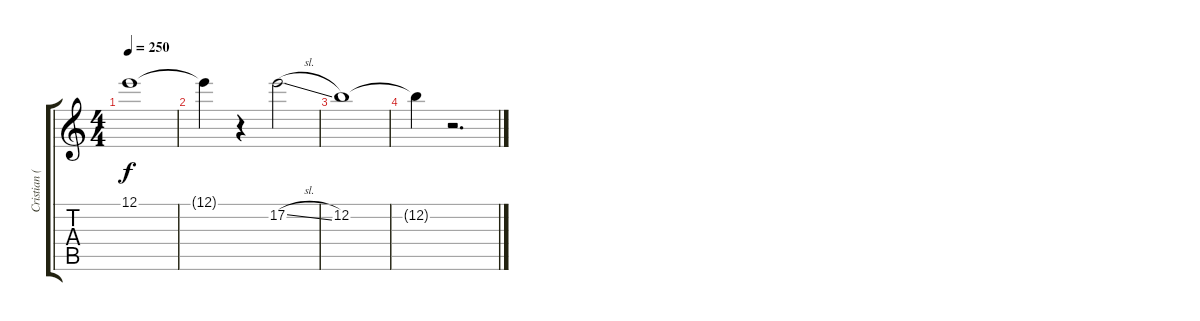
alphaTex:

\track ("Cristian (guitarra)" "Cristian (") {instrument overdrivenguitar}
\staff {score tabs}
\tuning (E4 B3 G3 D3 A2 E2) {hide}
\ts (4 4)
\tempo 250
\clef g2
\ks c
12.1.1{dy f} |
12.1{t}.4 r.4 17.2{sl}.2 |
12.2.1 |
12.2{t}.4 r.2{d}
